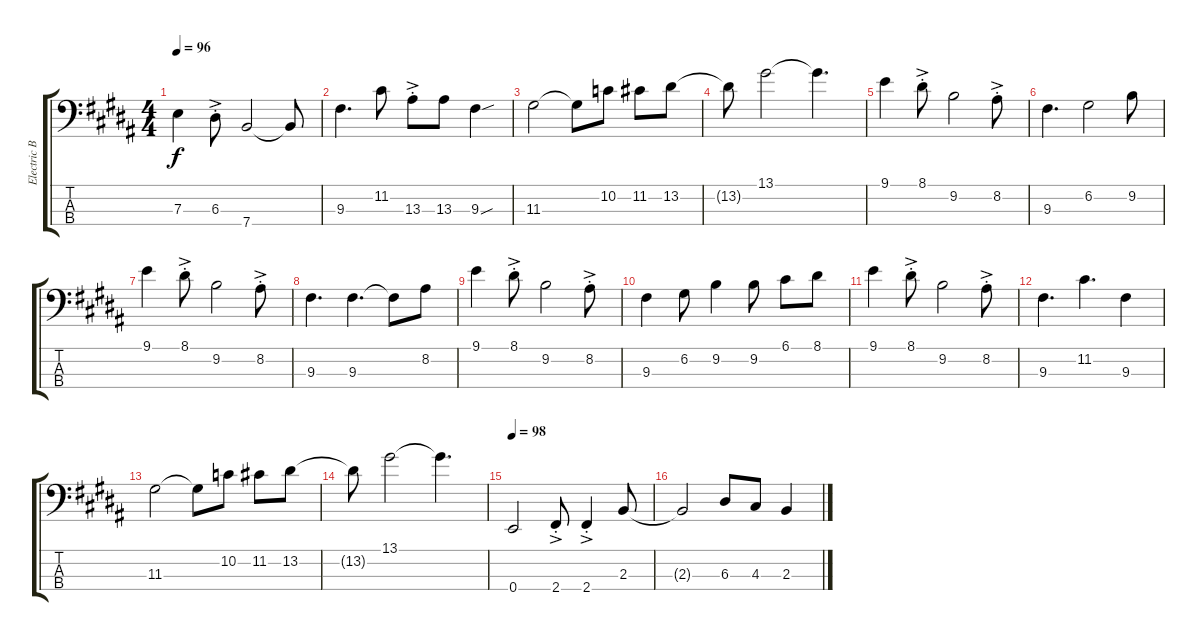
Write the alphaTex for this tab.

\track ("Electric Bass" "Electric B") {instrument electricbassfinger}
\staff {score tabs}
\tuning (G2 D2 A1 E1) {hide}
\ts (4 4)
\tempo 96
\clef f4
\ks b
7.3.4{dy f} 6.3{ac st}.8 7.4.2 7.4{t}.8 |
9.3.4{d} 11.2.8 13.3{ac st}.8 13.3.8 9.3{sou}.4 |
11.3.2 11.3{t}.8 10.2.8 11.2.8 13.2.8 |
13.2{t}.8 13.1.2 13.1{t}.4{d} |
9.1.4 8.1{ac st}.8 9.2.2 8.2{ac st}.8 |
9.3.4{d} 6.2.2 9.2.8 |
9.1.4 8.1{ac st}.8 9.2.2 8.2{ac st}.8 |
9.3.4{d} 9.3.4{d} 9.3{t}.8 8.2.8 |
9.1.4 8.1{ac st}.8 9.2.2 8.2{ac st}.8 |
9.3.4 6.2.8 9.2.4 9.2.8 6.1.8 8.1.8 |
9.1.4 8.1{ac st}.8 9.2.2 8.2{ac st}.8 |
9.3.4{d} 11.2.4{d} 9.3.4 |
11.3.2 11.3{t}.8 10.2.8 11.2.8 13.2.8 |
13.2{t}.8 13.1.2 13.1{t}.4{d} |
\tempo 98
0.4.2 2.4{ac st}.8 2.4{ac st}.4 2.3.8 |
2.3{t}.2 6.3.8 4.3.8 2.3.4
